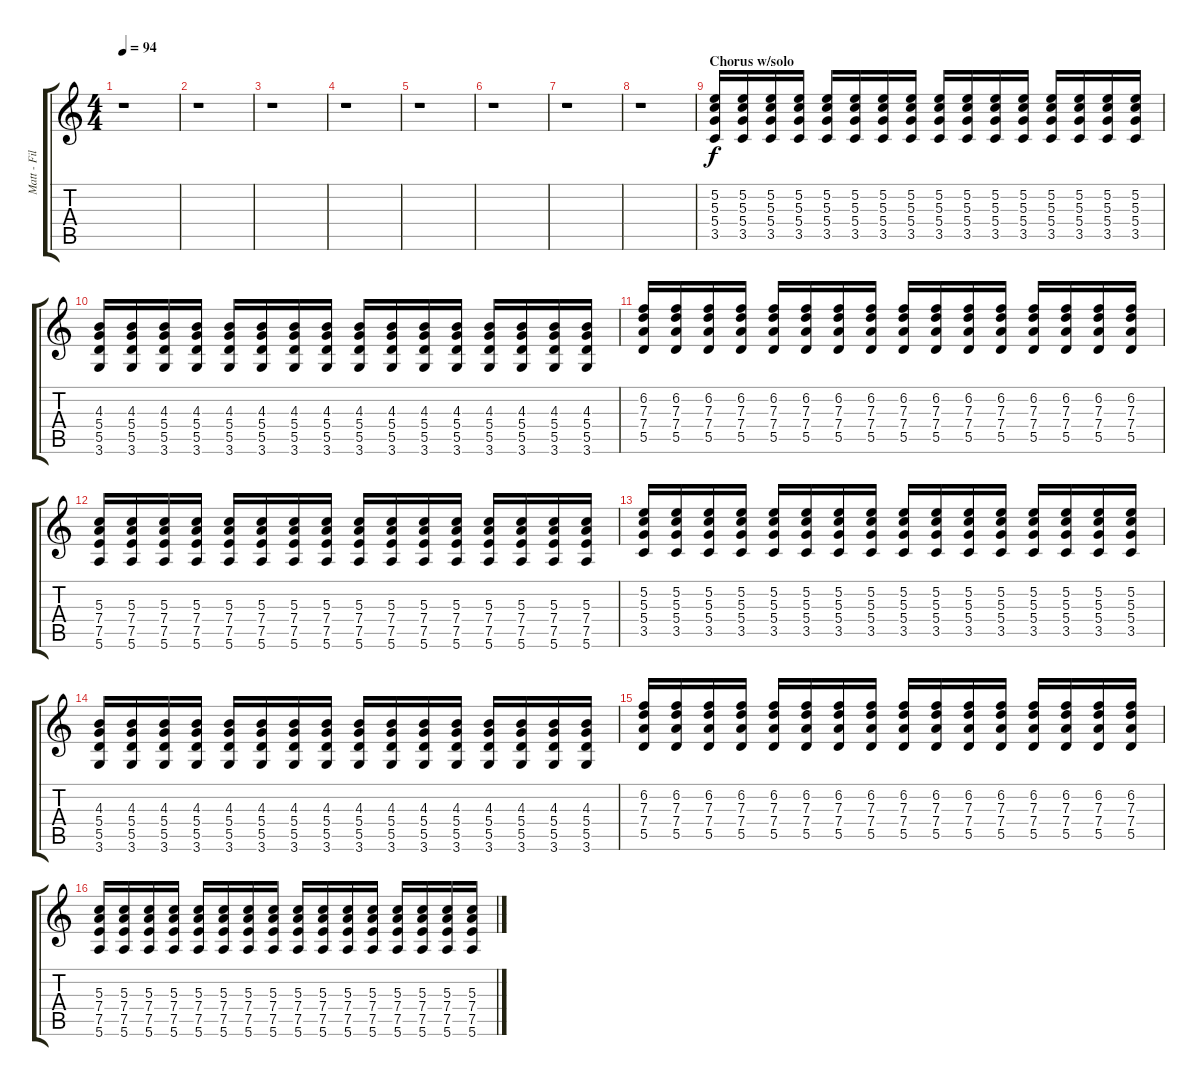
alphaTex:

\track ("Matt - Fills" "Matt - Fil") {instrument distortionguitar}
\staff {score tabs}
\tuning (E4 B3 G3 D3 A2 E2) {hide}
\ts (4 4)
\tempo 94
\clef g2
\ks c
r.1{dy f} |
r.1 |
r.1 |
r.1 |
r.1 |
r.1 |
r.1 |
r.1 |
\section ("" "Chorus w/solo")
(5.2 5.3 5.4 3.5).16 (5.2 5.3 5.4 3.5).16 (5.2 5.3 5.4 3.5).16 (5.2 5.3 5.4 3.5).16 (5.2 5.3 5.4 3.5).16 (5.2 5.3 5.4 3.5).16 (5.2 5.3 5.4 3.5).16 (5.2 5.3 5.4 3.5).16 (5.2 5.3 5.4 3.5).16 (5.2 5.3 5.4 3.5).16 (5.2 5.3 5.4 3.5).16 (5.2 5.3 5.4 3.5).16 (5.2 5.3 5.4 3.5).16 (5.2 5.3 5.4 3.5).16 (5.2 5.3 5.4 3.5).16 (5.2 5.3 5.4 3.5).16 |
(4.3 5.4 5.5 3.6).16 (4.3 5.4 5.5 3.6).16 (4.3 5.4 5.5 3.6).16 (4.3 5.4 5.5 3.6).16 (4.3 5.4 5.5 3.6).16 (4.3 5.4 5.5 3.6).16 (4.3 5.4 5.5 3.6).16 (4.3 5.4 5.5 3.6).16 (4.3 5.4 5.5 3.6).16 (4.3 5.4 5.5 3.6).16 (4.3 5.4 5.5 3.6).16 (4.3 5.4 5.5 3.6).16 (4.3 5.4 5.5 3.6).16 (4.3 5.4 5.5 3.6).16 (4.3 5.4 5.5 3.6).16 (4.3 5.4 5.5 3.6).16 |
(6.2 7.3 7.4 5.5).16 (6.2 7.3 7.4 5.5).16 (6.2 7.3 7.4 5.5).16 (6.2 7.3 7.4 5.5).16 (6.2 7.3 7.4 5.5).16 (6.2 7.3 7.4 5.5).16 (6.2 7.3 7.4 5.5).16 (6.2 7.3 7.4 5.5).16 (6.2 7.3 7.4 5.5).16 (6.2 7.3 7.4 5.5).16 (6.2 7.3 7.4 5.5).16 (6.2 7.3 7.4 5.5).16 (6.2 7.3 7.4 5.5).16 (6.2 7.3 7.4 5.5).16 (6.2 7.3 7.4 5.5).16 (6.2 7.3 7.4 5.5).16 |
(5.3 7.4 7.5 5.6).16 (5.3 7.4 7.5 5.6).16 (5.3 7.4 7.5 5.6).16 (5.3 7.4 7.5 5.6).16 (5.3 7.4 7.5 5.6).16 (5.3 7.4 7.5 5.6).16 (5.3 7.4 7.5 5.6).16 (5.3 7.4 7.5 5.6).16 (5.3 7.4 7.5 5.6).16 (5.3 7.4 7.5 5.6).16 (5.3 7.4 7.5 5.6).16 (5.3 7.4 7.5 5.6).16 (5.3 7.4 7.5 5.6).16 (5.3 7.4 7.5 5.6).16 (5.3 7.4 7.5 5.6).16 (5.3 7.4 7.5 5.6).16 |
(5.2 5.3 5.4 3.5).16 (5.2 5.3 5.4 3.5).16 (5.2 5.3 5.4 3.5).16 (5.2 5.3 5.4 3.5).16 (5.2 5.3 5.4 3.5).16 (5.2 5.3 5.4 3.5).16 (5.2 5.3 5.4 3.5).16 (5.2 5.3 5.4 3.5).16 (5.2 5.3 5.4 3.5).16 (5.2 5.3 5.4 3.5).16 (5.2 5.3 5.4 3.5).16 (5.2 5.3 5.4 3.5).16 (5.2 5.3 5.4 3.5).16 (5.2 5.3 5.4 3.5).16 (5.2 5.3 5.4 3.5).16 (5.2 5.3 5.4 3.5).16 |
(4.3 5.4 5.5 3.6).16 (4.3 5.4 5.5 3.6).16 (4.3 5.4 5.5 3.6).16 (4.3 5.4 5.5 3.6).16 (4.3 5.4 5.5 3.6).16 (4.3 5.4 5.5 3.6).16 (4.3 5.4 5.5 3.6).16 (4.3 5.4 5.5 3.6).16 (4.3 5.4 5.5 3.6).16 (4.3 5.4 5.5 3.6).16 (4.3 5.4 5.5 3.6).16 (4.3 5.4 5.5 3.6).16 (4.3 5.4 5.5 3.6).16 (4.3 5.4 5.5 3.6).16 (4.3 5.4 5.5 3.6).16 (4.3 5.4 5.5 3.6).16 |
(6.2 7.3 7.4 5.5).16 (6.2 7.3 7.4 5.5).16 (6.2 7.3 7.4 5.5).16 (6.2 7.3 7.4 5.5).16 (6.2 7.3 7.4 5.5).16 (6.2 7.3 7.4 5.5).16 (6.2 7.3 7.4 5.5).16 (6.2 7.3 7.4 5.5).16 (6.2 7.3 7.4 5.5).16 (6.2 7.3 7.4 5.5).16 (6.2 7.3 7.4 5.5).16 (6.2 7.3 7.4 5.5).16 (6.2 7.3 7.4 5.5).16 (6.2 7.3 7.4 5.5).16 (6.2 7.3 7.4 5.5).16 (6.2 7.3 7.4 5.5).16 |
(5.3 7.4 7.5 5.6).16 (5.3 7.4 7.5 5.6).16 (5.3 7.4 7.5 5.6).16 (5.3 7.4 7.5 5.6).16 (5.3 7.4 7.5 5.6).16 (5.3 7.4 7.5 5.6).16 (5.3 7.4 7.5 5.6).16 (5.3 7.4 7.5 5.6).16 (5.3 7.4 7.5 5.6).16 (5.3 7.4 7.5 5.6).16 (5.3 7.4 7.5 5.6).16 (5.3 7.4 7.5 5.6).16 (5.3 7.4 7.5 5.6).16 (5.3 7.4 7.5 5.6).16 (5.3 7.4 7.5 5.6).16 (5.3 7.4 7.5 5.6).16
